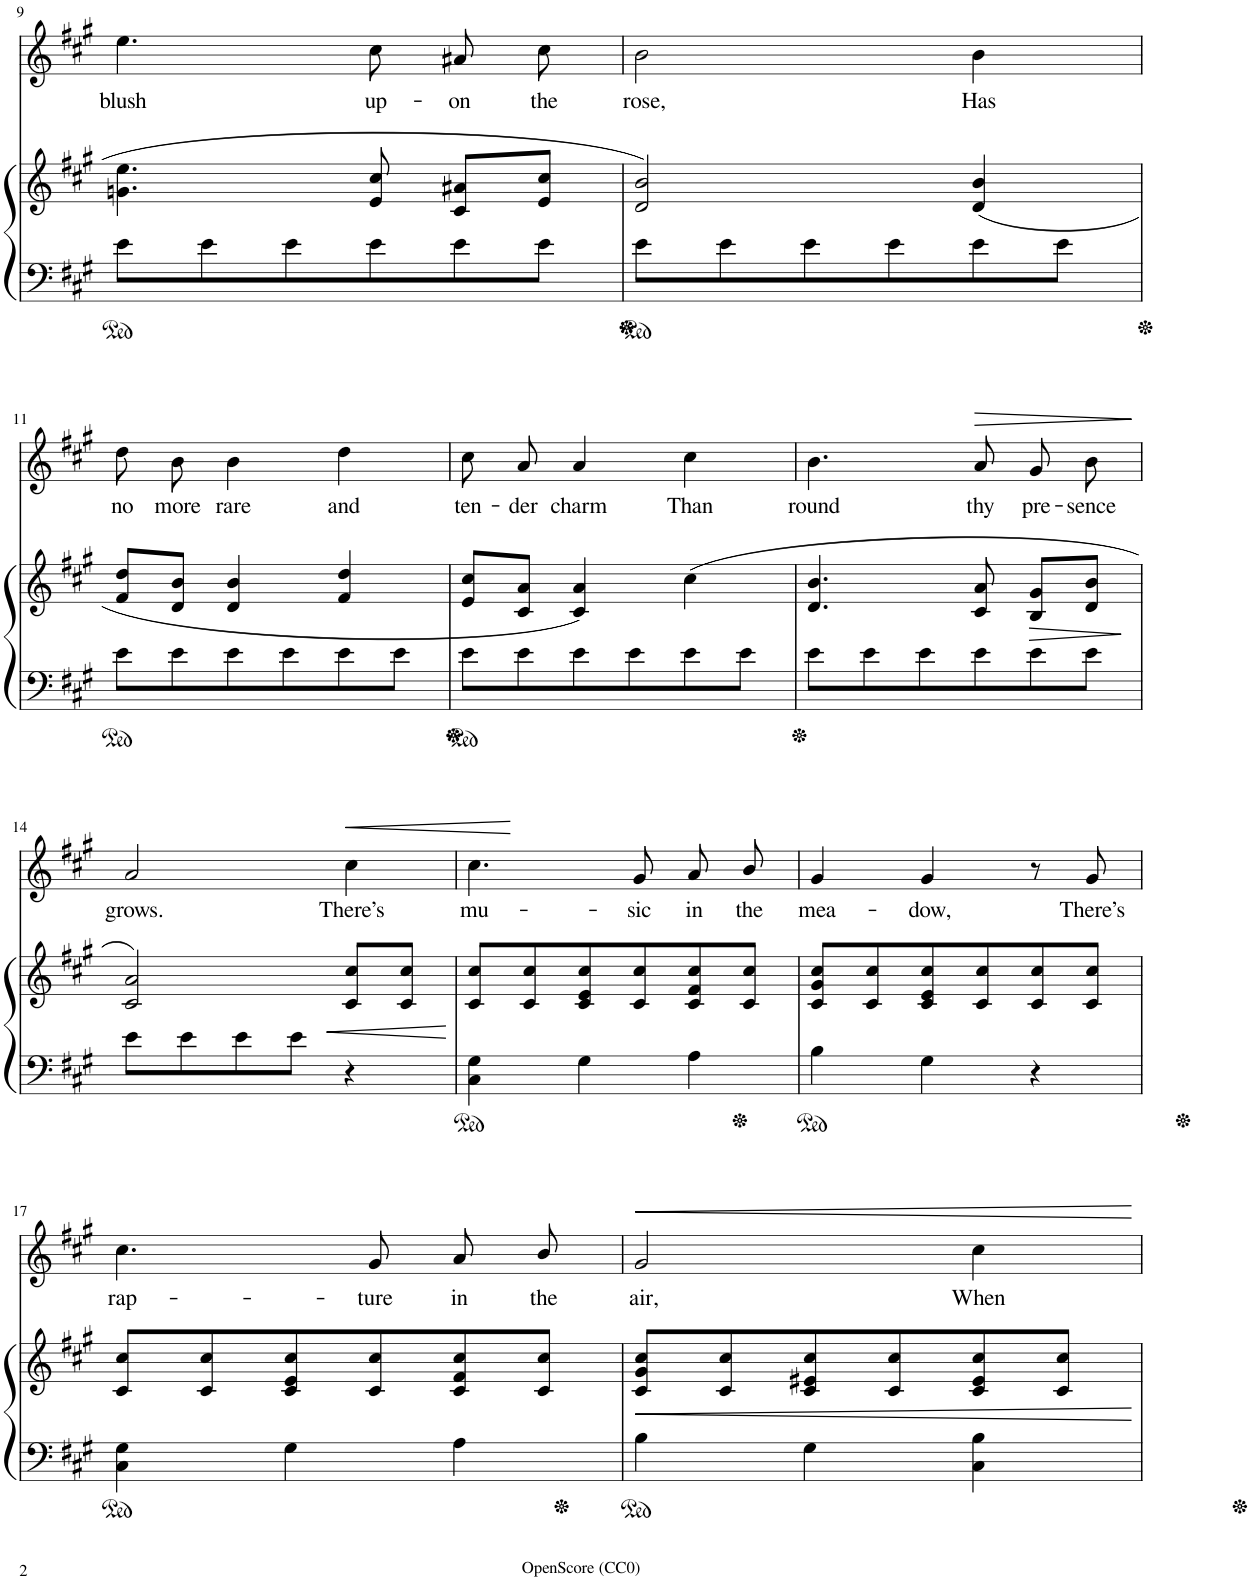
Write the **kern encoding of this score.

**kern	**kern	**dynam	**kern	**text	**dynam
*part2	*part2	*part2	*part1	*part1	*part1
*staff3	*staff2	*staff2/3	*staff1	*staff1	*staff1
*I"Piano	*	*	*I"Voice	*	*
*I'Pno	*	*	*	*	*
!!LO:PB:g=z
*clefF4	*clefG2	*	*clefG2	*	*
*k[f#c#g#]	*k[f#c#g#]	*	*k[f#c#g#]	*	*
*M3/4	*M3/4	*	*M3/4	*	*
=9	=9	=9	=9	=9	=9
!	!	!	!	!LO:LY:b	!
8e\L	4.gn\ 4.ee\	.	4.ee\	blush	.
8e\	.	.	.	.	.
8e\	.	.	.	.	.
!	!	!	!	!LO:LY:b	!
8e\	8e/ 8cc#/	.	8cc#\	up-	.
!	!	!	!	!LO:LY:b	!
8e\	8c#/ 8a#X/L	.	8a#X\L	-on	.
!	!	!	!	!LO:LY:b	!
8e\J	8e/ 8cc#/J	.	8cc#\J	the	.
=10	=10	=10	=10	=10	=10
!	!	!	!	!LO:LY:b	!
8e\L	2d/ 2b/	.	2b\	rose,	.
8e\	.	.	.	.	.
8e\	.	.	.	.	.
8e\	.	.	.	.	.
!	!	!	!	!LO:LY:b	!
8e\	(4d/ 4b/	.	4b\	Has	.
8e\J	.	.	.	.	.
!!LO:LB:g=z
=11	=11	=11	=11	=11	=11
!	!	!	!	!LO:LY:b	!
8e\L	8f#/ 8dd/L	.	8dd\L	no	.
!	!	!	!	!LO:LY:b	!
8e\	8d/ 8b/J	.	8b\J	more	.
!	!	!	!	!LO:LY:b	!
8e\	4d/ 4b/	.	4b\	rare	.
8e\	.	.	.	.	.
!	!	!	!	!LO:LY:b	!
8e\	4f#/ 4dd/	.	4dd\	and	.
8e\J	.	.	.	.	.
=12	=12	=12	=12	=12	=12
!	!	!	!	!LO:LY:b	!
8e\L	8e/ 8cc#/L	.	8cc#\L	ten-	.
!	!	!	!	!LO:LY:b	!
8e\	8c#/ 8a/J	.	8a\J	-der	.
!	!	!	!	!LO:LY:b	!
8e\	4c#/ 4a/)	.	4a/	charm	.
8e\	.	.	.	.	.
!	!	!	!	!LO:LY:b	!
8e\	(4cc#\	.	4cc#\	Than	.
8e\J	.	.	.	.	.
=13	=13	=13	=13	=13	=13
!	!	!	!	!LO:LY:b	!
8e\L	4.d/ 4.b/	.	4.b\	round	.
8e\	.	.	.	.	.
8e\	.	.	.	.	.
!	!	!	!	!LO:LY:b	!LO:HP:b
8e\	8c#/ 8a/	.	8a/	thy	>
!	!	!LO:HP:b	!	!LO:LY:b	!
8e\	8B/ 8g#/L	>	8g#/L	pre-	.
!	!	!	!	!LO:LY:b	!
8e\J	8d/ 8b/J	.	8b/J	-sence	.
.	.	]	.	.	]
!!LO:LB:g=z
=14	=14	=14	=14	=14	=14
!	!	!	!	!LO:LY:b	!
8e\L	2c#/ 2a/)	.	2a/	grows.	.
8e\	.	.	.	.	.
8e\	.	.	.	.	.
8e\J	.	.	.	.	.
!	!	!LO:HP:b	!	!LO:LY:b	!LO:HP:b
4r	8c#/ 8cc#/L	<	4cc#\	There’s	<
.	8c#/ 8cc#/J	.	.	.	.
.	.	[	.	.	.
=15	=15	=15	=15	=15	=15
!	!	!	!	!LO:LY:b	!
4C#\ 4G#\	8c#/ 8cc#/L	.	4.cc#\	mu-	.
.	8c#/ 8cc#/	.	.	.	.
4G#\	8c#/ 8e/ 8cc#/	.	.	.	.
!	!	!	!	!LO:LY:b	!
.	8c#/ 8cc#/	.	8g#/	-sic	[
!	!	!	!	!LO:LY:b	!
4A\	8c#/ 8f#/ 8cc#/	.	8a/L	in	.
!	!	!	!	!LO:LY:b	!
.	8c#/ 8cc#/J	.	8b/J	the	.
=16	=16	=16	=16	=16	=16
!	!	!	!	!LO:LY:b	!
4B\	8c#/ 8g#/ 8cc#/L	.	4g#/	mea-	.
.	8c#/ 8cc#/	.	.	.	.
!	!	!	!	!LO:LY:b	!
4G#\	8c#/ 8e/ 8cc#/	.	4g#/	-dow,	.
.	8c#/ 8cc#/	.	.	.	.
4r	8c#/ 8cc#/	.	8r	.	.
!	!	!	!	!LO:LY:b	!
.	8c#/ 8cc#/J	.	8g#/	There’s	.
!!LO:LB:g=z
=17	=17	=17	=17	=17	=17
!	!	!	!	!LO:LY:b	!
4C#\ 4G#\	8c#/ 8cc#/L	.	4.cc#\	rap-	.
.	8c#/ 8cc#/	.	.	.	.
4G#\	8c#/ 8e/ 8cc#/	.	.	.	.
!	!	!	!	!LO:LY:b	!
.	8c#/ 8cc#/	.	8g#/	-ture	.
!	!	!	!	!LO:LY:b	!
4A\	8c#/ 8f#/ 8cc#/	.	8a/L	in	.
!	!	!	!	!LO:LY:b	!
.	8c#/ 8cc#/J	.	8b/J	the	.
=18	=18	=18	=18	=18	=18
!	!	!LO:HP:b	!	!LO:LY:b	!LO:HP:b
4B\	8c#/ 8g#/ 8cc#/L	<	2g#/	air,	<
.	8c#/ 8cc#/	.	.	.	.
4G#\	8c#/ 8e#X/ 8cc#/	.	.	.	.
.	8c#/ 8cc#/	.	.	.	.
!	!	!	!	!LO:LY:b	!
4C#\ 4B\	8c#/ 8e#/ 8cc#/	.	4cc#\	When	.
.	8c#/ 8cc#/J	.	.	.	.
.	.	[	.	.	[
=	=	=	=	=	=
*-	*-	*-	*-	*-	*-
